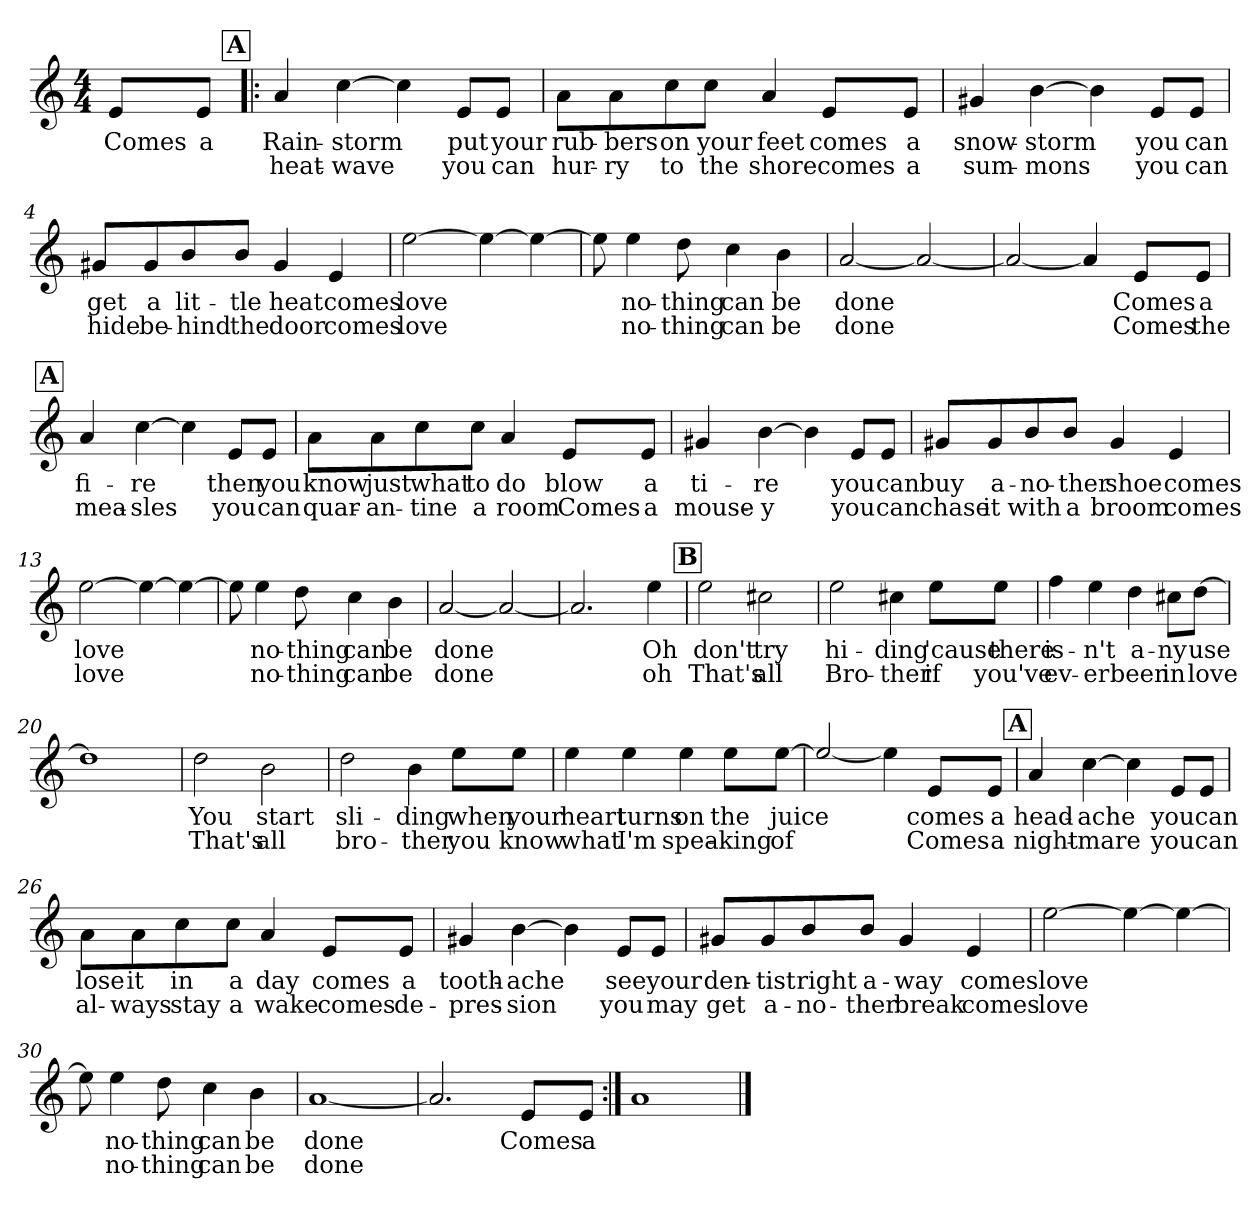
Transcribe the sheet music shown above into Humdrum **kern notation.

**kern	**text	**text
*part1	*part1	*part1
*staff1	*staff1	*staff1
*clefG2	*	*
*k[]	*	*
*a:	*	*
*M4/4	*	*
=	=	=
!	!LO:LY:b	!
8e/L	Comes	.
!	!LO:LY:b	!
8e/J	a	.
!!LO:REH:place=s1:a:fs=13.7:t=A
=1!|:	=1!|:	=1!|:
!	!LO:LY:b	!LO:LY:b
4a/	Rain-	heat-
!	!LO:LY:b	!LO:LY:b
[4cc\	-storm	-wave
4cc\]	.	.
!	!LO:LY:b	!LO:LY:b
8e/L	put	you
!	!LO:LY:b	!LO:LY:b
8e/J	your	can
=2	=2	=2
!	!LO:LY:b	!LO:LY:b
8a\L	rub-	hur-
!	!LO:LY:b	!LO:LY:b
8a\	-bers	-ry
!	!LO:LY:b	!LO:LY:b
8cc\	on	to
!	!LO:LY:b	!LO:LY:b
8cc\J	your	the
!	!LO:LY:b	!LO:LY:b
4a/	feet	shore
!	!LO:LY:b	!LO:LY:b
8e/L	comes	comes
!	!LO:LY:b	!LO:LY:b
8e/J	a	a
=3	=3	=3
!	!LO:LY:b	!LO:LY:b
4g#X/	snow-	sum-
!	!LO:LY:b	!LO:LY:b
[4b\	-storm	-mons
4b\]	.	.
!	!LO:LY:b	!LO:LY:b
8e/L	you	you
!	!LO:LY:b	!LO:LY:b
8e/J	can	can
!!LO:LB:g=z
=4	=4	=4
!	!LO:LY:b	!LO:LY:b
8g#X/L	get	hide
!	!LO:LY:b	!LO:LY:b
8g#/	a	be-
!	!LO:LY:b	!LO:LY:b
8b/	lit-	-hind
!	!LO:LY:b	!LO:LY:b
8b/J	-tle	the
!	!LO:LY:b	!LO:LY:b
4g#/	heat	door
!	!LO:LY:b	!LO:LY:b
4e/	comes	comes
=5	=5	=5
!	!LO:LY:b	!LO:LY:b
[2ee\	love	love
4ee\_	.	.
4ee\_	.	.
=6	=6	=6
8ee\]	.	.
!	!LO:LY:b	!LO:LY:b
4ee\	no-	no-
!	!LO:LY:b	!LO:LY:b
8dd\	-thing	-thing
!	!LO:LY:b	!LO:LY:b
4cc\	can	can
!	!LO:LY:b	!LO:LY:b
4b\	be	be
=7	=7	=7
!	!LO:LY:b	!LO:LY:b
[2a/	done	done
2a/_	.	.
=8	=8	=8
2a/_	.	.
4a/]	.	.
!	!LO:LY:b	!LO:LY:b
8e/L	Comes	Comes
!	!LO:LY:b	!LO:LY:b
8e/J	a	the
!!LO:LB:g=z
!!LO:REH:place=s1:a:fs=13.7:t=A
=9	=9	=9
!	!LO:LY:b	!LO:LY:b
4a/	fi-	mea-
!	!LO:LY:b	!LO:LY:b
[4cc\	-re	-sles
4cc\]	.	.
!	!LO:LY:b	!LO:LY:b
8e/L	then	you
!	!LO:LY:b	!LO:LY:b
8e/J	you	can
=10	=10	=10
!	!LO:LY:b	!LO:LY:b
8a\L	know	quar-
!	!LO:LY:b	!LO:LY:b
8a\	just	-an-
!	!LO:LY:b	!LO:LY:b
8cc\	what	-tine
!	!LO:LY:b	!LO:LY:b
8cc\J	to	a
!	!LO:LY:b	!LO:LY:b
4a/	do	room
!	!LO:LY:b	!LO:LY:b
8e/L	blow	Comes
!	!LO:LY:b	!LO:LY:b
8e/J	a	a
=11	=11	=11
!	!LO:LY:b	!LO:LY:b
4g#X/	ti-	mouse-
!	!LO:LY:b	!LO:LY:b
[4b\	-re	-y
4b\]	.	.
!	!LO:LY:b	!LO:LY:b
8e/L	you	you
!	!LO:LY:b	!LO:LY:b
8e/J	can	can
=12	=12	=12
!	!LO:LY:b	!LO:LY:b
8g#X/L	buy	chase
!	!LO:LY:b	!LO:LY:b
8g#/	a-	it
!	!LO:LY:b	!LO:LY:b
8b/	-no-	with
!	!LO:LY:b	!LO:LY:b
8b/J	-ther	a
!	!LO:LY:b	!LO:LY:b
4g#/	shoe	broom
!	!LO:LY:b	!LO:LY:b
4e/	comes	comes
!!LO:LB:g=z
=13	=13	=13
!	!LO:LY:b	!LO:LY:b
[2ee\	love	love
4ee\_	.	.
4ee\_	.	.
=14	=14	=14
8ee\]	.	.
!	!LO:LY:b	!LO:LY:b
4ee\	no-	no-
!	!LO:LY:b	!LO:LY:b
8dd\	-thing	-thing
!	!LO:LY:b	!LO:LY:b
4cc\	can	can
!	!LO:LY:b	!LO:LY:b
4b\	be	be
=15	=15	=15
!	!LO:LY:b	!LO:LY:b
[2a/	done	done
2a/_	.	.
=16	=16	=16
2.a/]	.	.
!	!LO:LY:b	!LO:LY:b
4ee\	Oh	oh
!!LO:REH:place=s1:a:fs=13.7:t=B
=17	=17	=17
!	!LO:LY:b	!LO:LY:b
2ee\	don't	That's
!	!LO:LY:b	!LO:LY:b
2cc#X\	try	all
=18	=18	=18
!	!LO:LY:b	!LO:LY:b
2ee\	hi-	Bro-
!	!LO:LY:b	!LO:LY:b
4cc#X\	-ding	-ther
!	!LO:LY:b	!LO:LY:b
8ee\L	'cause	if
!	!LO:LY:b	!LO:LY:b
8ee\J	there	you've
!!LO:LB:g=z
=19	=19	=19
!	!LO:LY:b	!LO:LY:b
4ff\	is-	ev-
!	!LO:LY:b	!LO:LY:b
4ee\	-n't	-er
!	!LO:LY:b	!LO:LY:b
4dd\	a-	been
!	!LO:LY:b	!LO:LY:b
8cc#X\L	-ny	in
!	!LO:LY:b	!LO:LY:b
[8dd\J	use	love
=20	=20	=20
1dd]	.	.
=21	=21	=21
!	!LO:LY:b	!LO:LY:b
2dd\	You	That's
!	!LO:LY:b	!LO:LY:b
2b\	start	all
=22	=22	=22
!	!LO:LY:b	!LO:LY:b
2dd\	sli-	bro-
!	!LO:LY:b	!LO:LY:b
4b\	-ding	-ther
!	!LO:LY:b	!LO:LY:b
8ee\L	when	you
!	!LO:LY:b	!LO:LY:b
8ee\J	your	know
=23	=23	=23
!	!LO:LY:b	!LO:LY:b
4ee\	heart	what
!	!LO:LY:b	!LO:LY:b
4ee\	turns	I'm
!	!LO:LY:b	!LO:LY:b
4ee\	on	spea-
!	!LO:LY:b	!LO:LY:b
8ee\L	the	-king
!	!LO:LY:b	!LO:LY:b
[8ee\J	juice	of
!!LO:LB:g=z
=24	=24	=24
2ee/_	.	.
4ee\]	.	.
!	!LO:LY:b	!LO:LY:b
8e/L	comes	Comes
!	!LO:LY:b	!LO:LY:b
8e/J	a	a
!!LO:REH:place=s1:a:fs=13.7:t=A
=25	=25	=25
!	!LO:LY:b	!LO:LY:b
4a/	head-	night-
!	!LO:LY:b	!LO:LY:b
[4cc\	-ache	-mare
4cc\]	.	.
!	!LO:LY:b	!LO:LY:b
8e/L	you	you
!	!LO:LY:b	!LO:LY:b
8e/J	can	can
=26	=26	=26
!	!LO:LY:b	!LO:LY:b
8a\L	lose	al-
!	!LO:LY:b	!LO:LY:b
8a\	it	-ways
!	!LO:LY:b	!LO:LY:b
8cc\	in	stay
!	!LO:LY:b	!LO:LY:b
8cc\J	a	a
!	!LO:LY:b	!LO:LY:b
4a/	day	wake
!	!LO:LY:b	!LO:LY:b
8e/L	comes	comes
!	!LO:LY:b	!LO:LY:b
8e/J	a	de-
=27	=27	=27
!	!LO:LY:b	!LO:LY:b
4g#X/	tooth-	-pres-
!	!LO:LY:b	!LO:LY:b
[4b\	-ache	-sion
4b\]	.	.
!	!LO:LY:b	!LO:LY:b
8e/L	see	you
!	!LO:LY:b	!LO:LY:b
8e/J	your	may
!!LO:LB:g=z
=28	=28	=28
!	!LO:LY:b	!LO:LY:b
8g#X/L	den-	get
!	!LO:LY:b	!LO:LY:b
8g#/	-tist	a-
!	!LO:LY:b	!LO:LY:b
8b/	right	-no-
!	!LO:LY:b	!LO:LY:b
8b/J	a-	-ther
!	!LO:LY:b	!LO:LY:b
4g#/	-way	break
!	!LO:LY:b	!LO:LY:b
4e/	comes	comes
=29	=29	=29
!	!LO:LY:b	!LO:LY:b
[2ee\	love	love
4ee\_	.	.
4ee\_	.	.
=30	=30	=30
8ee\]	.	.
!	!LO:LY:b	!LO:LY:b
4ee\	no-	no-
!	!LO:LY:b	!LO:LY:b
8dd\	-thing	-thing
!	!LO:LY:b	!LO:LY:b
4cc\	can	can
!	!LO:LY:b	!LO:LY:b
4b\	be	be
=31	=31	=31
!	!LO:LY:b	!LO:LY:b
[1a	done	done
=32	=32	=32
2.a/]	.	.
!	!LO:LY:b	!
8e/L	Comes	.
!	!LO:LY:b	!
8e/J	a	.
=33:|!	=33:|!	=33:|!
1a	.	.
==	==	==
*-	*-	*-
